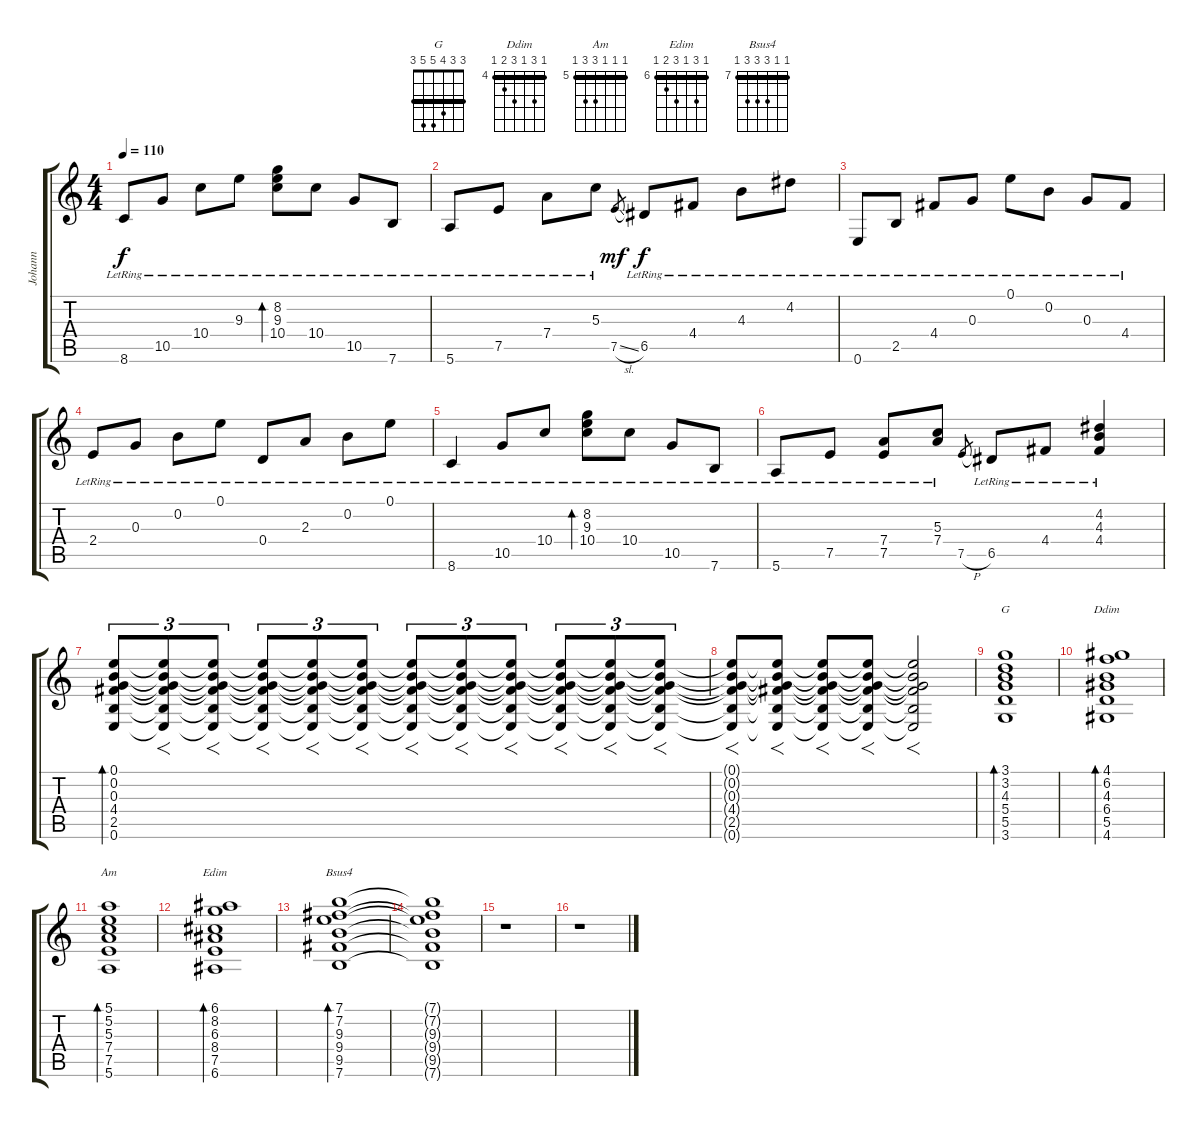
\track ("Johann" "Johann") {instrument electricguitarjazz}
\staff {score tabs}
\tuning (E4 B3 G3 D3 A2 E2) {hide}
\chord ("G" 3 3 4 5 5 3) {barre 3}
\chord ("Ddim" 4 6 4 6 5 4) {firstfret 4 barre 4}
\chord ("Am" 5 5 5 7 7 5) {firstfret 5 barre 5}
\chord ("Edim" 6 8 6 8 7 6) {firstfret 6 barre 6}
\chord ("Bsus4" 7 7 9 9 9 7) {firstfret 7 barre 7}
\ts (4 4)
\tempo 110
\clef g2
\ks c
8.6{lr}.8{dy f} 10.5{lr}.8 10.4{lr}.8 9.3{lr}.8 (8.2{lr} 9.3{lr} 10.4{lr}).8{bd 60} 10.4{lr}.8 10.5{lr}.8 7.6{lr}.8 |
5.6{lr}.8 7.5{lr}.8 7.4{lr}.8 5.3{lr}.8 7.5{sl}.8{gr dy mf} 6.5{lr}.8{dy f} 4.4{lr}.8 4.3{lr}.8 4.2{lr}.8 |
0.6{lr}.8 2.5{lr}.8 4.4{lr}.8 0.3{lr}.8 0.1{lr}.8 0.2{lr}.8 0.3{lr}.8 4.4{lr}.8 |
2.4{lr}.8 0.3{lr}.8 0.2{lr}.8 0.1{lr}.8 0.4{lr}.8 2.3{lr}.8 0.2{lr}.8 0.1{lr}.8 |
8.6{lr}.4 10.5{lr}.8 10.4{lr}.8 (8.2{lr} 9.3{lr} 10.4{lr}).8{bd 60} 10.4{lr}.8 10.5{lr}.8 7.6{lr}.8 |
5.6{lr}.8 7.5{lr}.8 (7.4{lr} 7.5{lr}).8 (5.3{lr} 7.4{lr}).8 7.5{h}.8{gr} 6.5{lr}.8 4.4{lr}.8 (4.2{lr} 4.3{lr} 4.4{lr}).4 |
(0.1 0.2 0.3 4.4 2.5 0.6).8{tu (3 2) bd 60} (0.1{t} 0.2{t} 0.3{t} 4.4{t} 2.5{t} 0.6{t}).8{f tu (3 2)} (0.1{t} 0.2{t} 0.3{t} 4.4{t} 2.5{t} 0.6{t}).8{f tu (3 2)} (0.1{t} 0.2{t} 0.3{t} 4.4{t} 2.5{t} 0.6{t}).8{f tu (3 2)} (0.1{t} 0.2{t} 0.3{t} 4.4{t} 2.5{t} 0.6{t}).8{f tu (3 2)} (0.1{t} 0.2{t} 0.3{t} 4.4{t} 2.5{t} 0.6{t}).8{f tu (3 2)} (0.1{t} 0.2{t} 0.3{t} 4.4{t} 2.5{t} 0.6{t}).8{f tu (3 2)} (0.1{t} 0.2{t} 0.3{t} 4.4{t} 2.5{t} 0.6{t}).8{f tu (3 2)} (0.1{t} 0.2{t} 0.3{t} 4.4{t} 2.5{t} 0.6{t}).8{f tu (3 2)} (0.1{t} 0.2{t} 0.3{t} 4.4{t} 2.5{t} 0.6{t}).8{f tu (3 2)} (0.1{t} 0.2{t} 0.3{t} 4.4{t} 2.5{t} 0.6{t}).8{f tu (3 2)} (0.1{t} 0.2{t} 0.3{t} 4.4{t} 2.5{t} 0.6{t}).8{f tu (3 2)} |
(0.1{t} 0.2{t} 0.3{t} 4.4{t} 2.5{t} 0.6{t}).8{f} (0.1{t} 0.2{t} 0.3{t} 4.4{t} 2.5{t} 0.6{t}).8{f} (0.1{t} 0.2{t} 0.3{t} 4.4{t} 2.5{t} 0.6{t}).8{f} (0.1{t} 0.2{t} 0.3{t} 4.4{t} 2.5{t} 0.6{t}).8{f} (0.1{t} 0.2{t} 0.3{t} 4.4{t} 2.5{t} 0.6{t}).2{f} |
(3.1 3.2 4.3 5.4 5.5 3.6).1{bd 60 ch "G"} |
(4.1 6.2 4.3 6.4 5.5 4.6).1{bd 60 ch "Ddim"} |
(5.1 5.2 5.3 7.4 7.5 5.6).1{bd 60 ch "Am"} |
(6.1 8.2 6.3 8.4 7.5 6.6).1{bd 60 ch "Edim"} |
(7.1 7.2 9.3 9.4 9.5 7.6).1{bd 60 ch "Bsus4"} |
(7.1{t} 7.2{t} 9.3{t} 9.4{t} 9.5{t} 7.6{t}).1 |
r.1 |
r.1
